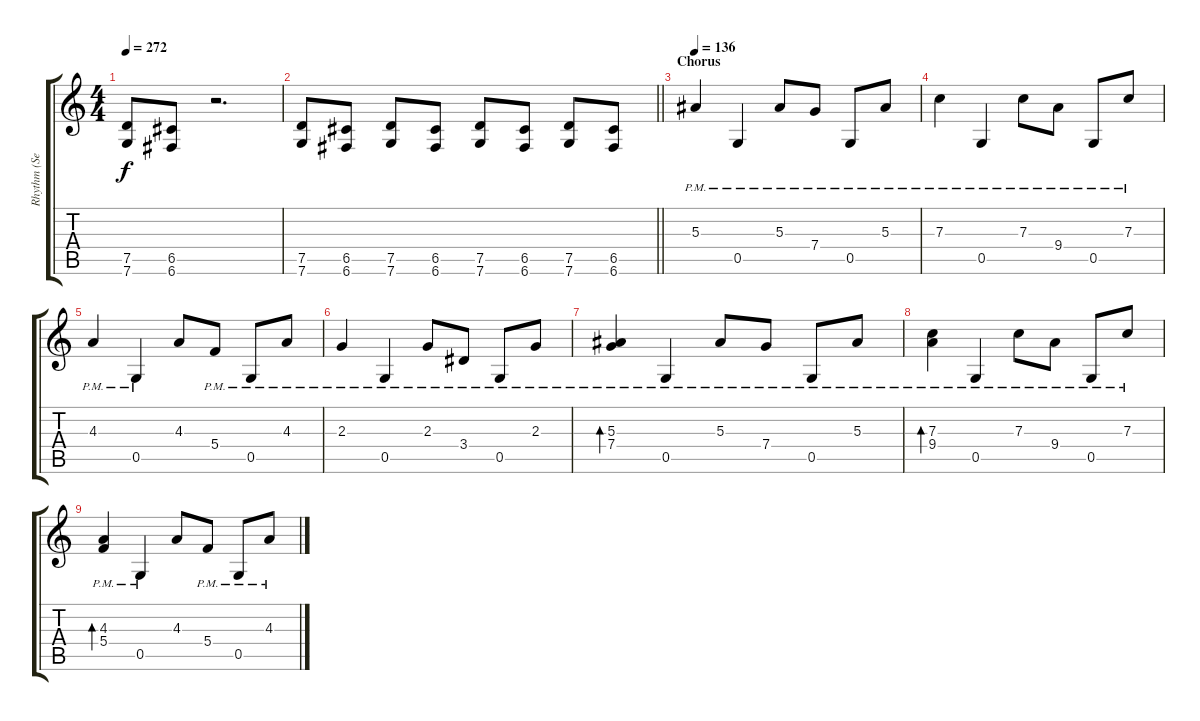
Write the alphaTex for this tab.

\track ("Rhythm (Seri Tankian)" "Rhythm (Se") {instrument overdrivenguitar}
\staff {score tabs}
\tuning (D4 A3 F3 C3 G2 C2) {hide}
\ts (4 4)
\tempo 272
\clef g2
\ks c
(7.5 7.6).8{dy f} (6.5 6.6).8 r.2{d} |
\barLineRight lightlight
(7.5 7.6).8 (6.5 6.6).8 (7.5 7.6).8 (6.5 6.6).8 (7.5 7.6).8 (6.5 6.6).8 (7.5 7.6).8 (6.5 6.6).8 |
\section ("" "Chorus")
\tempo 136
5.3{pm}.4 0.5{pm}.4 5.3{pm}.8 7.4{pm}.8 0.5{pm}.8 5.3{pm}.8 |
7.3{pm}.4 0.5{pm}.4 7.3{pm}.8 9.4{pm}.8 0.5{pm}.8 7.3{pm}.8 |
4.3{pm}.4 0.5{pm}.4 4.3.8 5.4{pm}.8 0.5{pm}.8 4.3{pm}.8 |
2.3{pm}.4 0.5{pm}.4 2.3{pm}.8 3.4{pm}.8 0.5{pm}.8 2.3{pm}.8 |
(5.3{pm} 7.4{pm}).4{bd 240} 0.5{pm}.4 5.3{pm}.8 7.4{pm}.8 0.5{pm}.8 5.3{pm}.8 |
(7.3{pm} 9.4{pm}).4{bd 240} 0.5{pm}.4 7.3{pm}.8 9.4{pm}.8 0.5{pm}.8 7.3{pm}.8 |
(4.3{pm} 5.4{pm}).4{bd 120} 0.5{pm}.4 4.3.8 5.4{pm}.8 0.5{pm}.8 4.3{pm}.8
